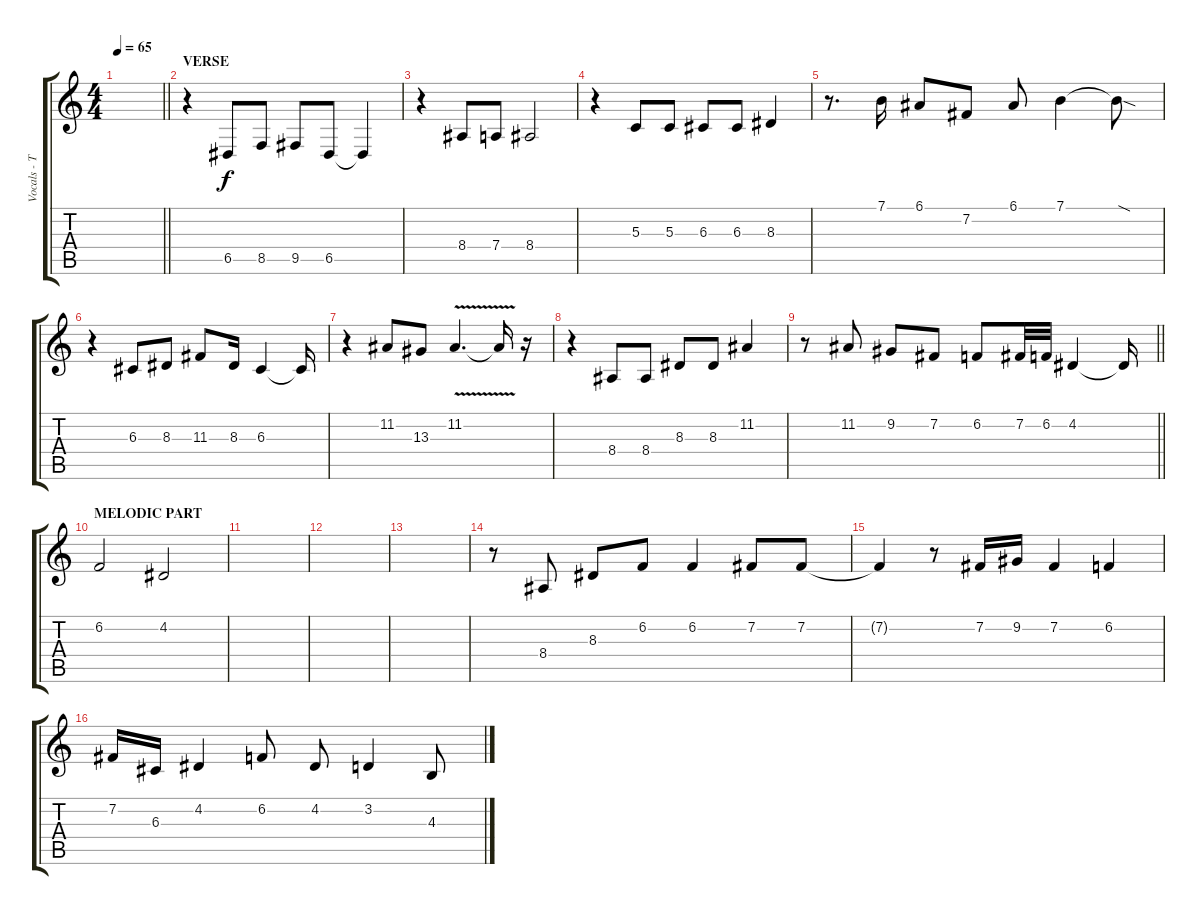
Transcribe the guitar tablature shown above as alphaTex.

\track ("Vocals - Tony Martin" "Vocals - T") {instrument violin}
\staff {score tabs}
\tuning (E4 B3 G3 D3 A2 E2) {hide}
\ts (4 4)
\tempo 65
\clef g2
\barLineRight lightlight
\ks c
|
\section ("" "VERSE")
r.4 6.5.8 8.5.8 9.5.8 6.5.8 6.5{t}.4 |
r.4 8.4.8 7.4.8 8.4.2 |
r.4 5.3.8 5.3.8 6.3.8 6.3.8 8.3.4 |
r.8{d} 7.1.16 6.1.8 7.2.8 6.1.8 7.1.4 7.1{sod t}.8 |
r.4 6.3.8 8.3.8 11.3.8 8.3.16 6.3.4 6.3{t}.16 |
r.4 11.2.8 13.3.8 11.2{v}.4{d} 11.2{t}.16 r.16 |
r.4 8.4.8 8.4.8 8.3.8 8.3.8 11.2.4 |
\barLineRight lightlight
r.8 11.2.8 9.2.8 7.2.8 6.2.8 7.2.32 6.2.32 4.2.4 4.2{t}.16 |
\section ("" "MELODIC PART")
6.2.2 4.2.2 |
|
|
|
r.8 8.4.8 8.3.8 6.2.8 6.2.4 7.2.8 7.2.8 |
7.2{t}.4 r.8 7.2.16 9.2.16 7.2.4 6.2.4 |
7.2.16 6.3.16 4.2.4 6.2.8 4.2.8 3.2.4 4.3.8
